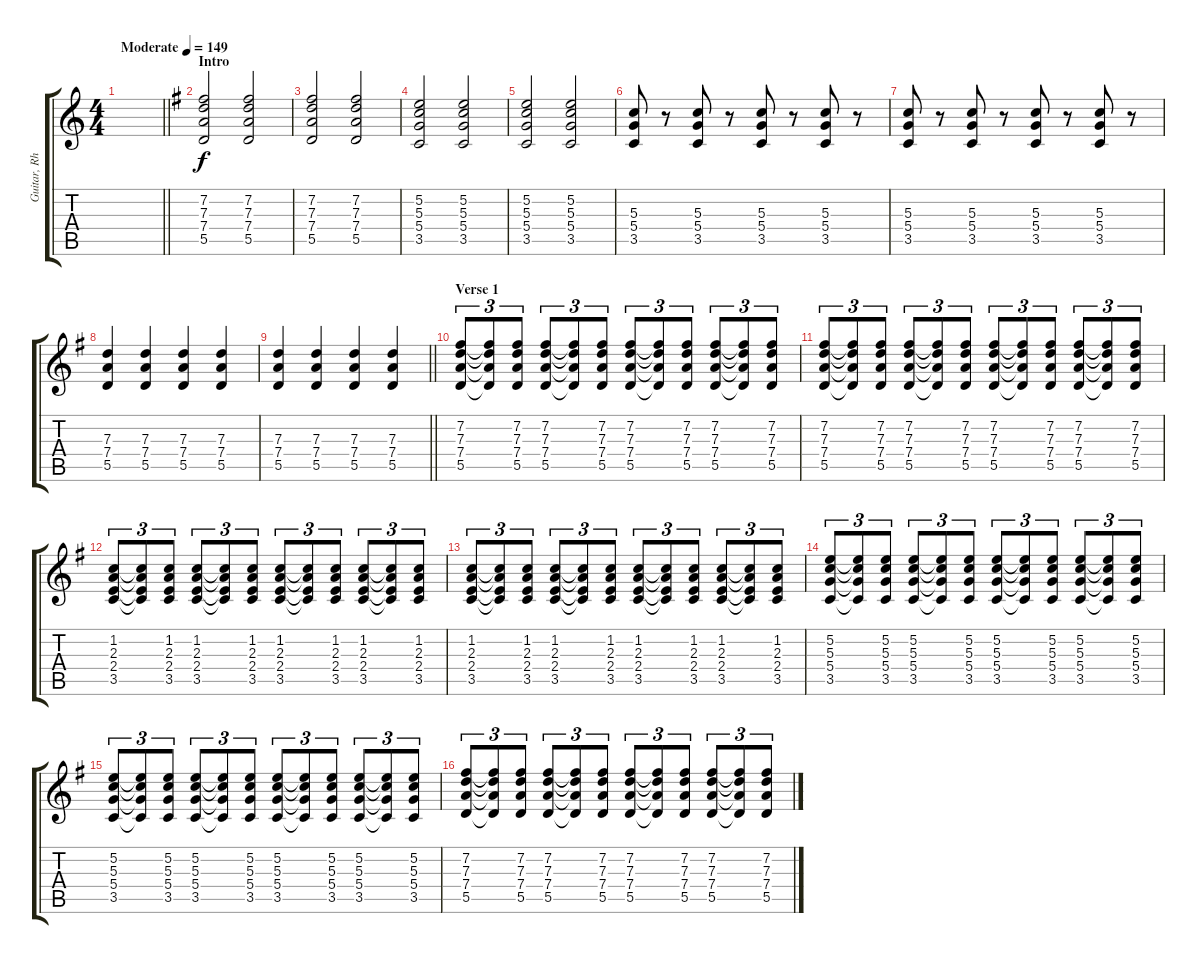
\track ("Guitar, Rhythm" "Guitar, Rh") {instrument distortionguitar}
\staff {score tabs}
\tuning (E4 B3 G3 D3 A2 D2) {hide}
\ts (4 4)
\tempo (149 "Moderate")
\clef g2
\barLineRight lightlight
\ks c
|
\section ("" "Intro")
\ks g
(7.2 7.3 7.4 5.5).2 (7.2 7.3 7.4 5.5).2 |
(7.2 7.3 7.4 5.5).2 (7.2 7.3 7.4 5.5).2 |
(5.2 5.3 5.4 3.5).2 (5.2 5.3 5.4 3.5).2 |
(5.2 5.3 5.4 3.5).2 (5.2 5.3 5.4 3.5).2 |
(5.3 5.4 3.5).8 r.8 (5.3 5.4 3.5).8 r.8 (5.3 5.4 3.5).8 r.8 (5.3 5.4 3.5).8 r.8 |
(5.3 5.4 3.5).8 r.8 (5.3 5.4 3.5).8 r.8 (5.3 5.4 3.5).8 r.8 (5.3 5.4 3.5).8 r.8 |
(7.3 7.4 5.5).4 (7.3 7.4 5.5).4 (7.3 7.4 5.5).4 (7.3 7.4 5.5).4 |
\barLineRight lightlight
(7.3 7.4 5.5).4 (7.3 7.4 5.5).4 (7.3 7.4 5.5).4 (7.3 7.4 5.5).4 |
\section ("" "Verse 1")
(7.2 7.3 7.4 5.5).8{tu (3 2) instrument electricguitarjazz} (7.2{t} 7.3{t} 7.4{t} 5.5{t}).8{tu (3 2)} (7.2 7.3 7.4 5.5).8{tu (3 2)} (7.2 7.3 7.4 5.5).8{tu (3 2)} (7.2{t} 7.3{t} 7.4{t} 5.5{t}).8{tu (3 2)} (7.2 7.3 7.4 5.5).8{tu (3 2)} (7.2 7.3 7.4 5.5).8{tu (3 2)} (7.2{t} 7.3{t} 7.4{t} 5.5{t}).8{tu (3 2)} (7.2 7.3 7.4 5.5).8{tu (3 2)} (7.2 7.3 7.4 5.5).8{tu (3 2)} (7.2{t} 7.3{t} 7.4{t} 5.5{t}).8{tu (3 2)} (7.2 7.3 7.4 5.5).8{tu (3 2)} |
(7.2 7.3 7.4 5.5).8{tu (3 2)} (7.2{t} 7.3{t} 7.4{t} 5.5{t}).8{tu (3 2)} (7.2 7.3 7.4 5.5).8{tu (3 2)} (7.2 7.3 7.4 5.5).8{tu (3 2)} (7.2{t} 7.3{t} 7.4{t} 5.5{t}).8{tu (3 2)} (7.2 7.3 7.4 5.5).8{tu (3 2)} (7.2 7.3 7.4 5.5).8{tu (3 2)} (7.2{t} 7.3{t} 7.4{t} 5.5{t}).8{tu (3 2)} (7.2 7.3 7.4 5.5).8{tu (3 2)} (7.2 7.3 7.4 5.5).8{tu (3 2)} (7.2{t} 7.3{t} 7.4{t} 5.5{t}).8{tu (3 2)} (7.2 7.3 7.4 5.5).8{tu (3 2)} |
(1.2 2.3 2.4 3.5).8{tu (3 2)} (1.2{t} 2.3{t} 2.4{t} 3.5{t}).8{tu (3 2)} (1.2 2.3 2.4 3.5).8{tu (3 2)} (1.2 2.3 2.4 3.5).8{tu (3 2)} (1.2{t} 2.3{t} 2.4{t} 3.5{t}).8{tu (3 2)} (1.2 2.3 2.4 3.5).8{tu (3 2)} (1.2 2.3 2.4 3.5).8{tu (3 2)} (1.2{t} 2.3{t} 2.4{t} 3.5{t}).8{tu (3 2)} (1.2 2.3 2.4 3.5).8{tu (3 2)} (1.2 2.3 2.4 3.5).8{tu (3 2)} (1.2{t} 2.3{t} 2.4{t} 3.5{t}).8{tu (3 2)} (1.2 2.3 2.4 3.5).8{tu (3 2)} |
(1.2 2.3 2.4 3.5).8{tu (3 2)} (1.2{t} 2.3{t} 2.4{t} 3.5{t}).8{tu (3 2)} (1.2 2.3 2.4 3.5).8{tu (3 2)} (1.2 2.3 2.4 3.5).8{tu (3 2)} (1.2{t} 2.3{t} 2.4{t} 3.5{t}).8{tu (3 2)} (1.2 2.3 2.4 3.5).8{tu (3 2)} (1.2 2.3 2.4 3.5).8{tu (3 2)} (1.2{t} 2.3{t} 2.4{t} 3.5{t}).8{tu (3 2)} (1.2 2.3 2.4 3.5).8{tu (3 2)} (1.2 2.3 2.4 3.5).8{tu (3 2)} (1.2{t} 2.3{t} 2.4{t} 3.5{t}).8{tu (3 2)} (1.2 2.3 2.4 3.5).8{tu (3 2)} |
(5.2 5.3 5.4 3.5).8{tu (3 2)} (5.2{t} 5.3{t} 5.4{t} 3.5{t}).8{tu (3 2)} (5.2 5.3 5.4 3.5).8{tu (3 2)} (5.2 5.3 5.4 3.5).8{tu (3 2)} (5.2{t} 5.3{t} 5.4{t} 3.5{t}).8{tu (3 2)} (5.2 5.3 5.4 3.5).8{tu (3 2)} (5.2 5.3 5.4 3.5).8{tu (3 2)} (5.2{t} 5.3{t} 5.4{t} 3.5{t}).8{tu (3 2)} (5.2 5.3 5.4 3.5).8{tu (3 2)} (5.2 5.3 5.4 3.5).8{tu (3 2)} (5.2{t} 5.3{t} 5.4{t} 3.5{t}).8{tu (3 2)} (5.2 5.3 5.4 3.5).8{tu (3 2)} |
(5.2 5.3 5.4 3.5).8{tu (3 2)} (5.2{t} 5.3{t} 5.4{t} 3.5{t}).8{tu (3 2)} (5.2 5.3 5.4 3.5).8{tu (3 2)} (5.2 5.3 5.4 3.5).8{tu (3 2)} (5.2{t} 5.3{t} 5.4{t} 3.5{t}).8{tu (3 2)} (5.2 5.3 5.4 3.5).8{tu (3 2)} (5.2 5.3 5.4 3.5).8{tu (3 2)} (5.2{t} 5.3{t} 5.4{t} 3.5{t}).8{tu (3 2)} (5.2 5.3 5.4 3.5).8{tu (3 2)} (5.2 5.3 5.4 3.5).8{tu (3 2)} (5.2{t} 5.3{t} 5.4{t} 3.5{t}).8{tu (3 2)} (5.2 5.3 5.4 3.5).8{tu (3 2)} |
(7.2 7.3 7.4 5.5).8{tu (3 2)} (7.2{t} 7.3{t} 7.4{t} 5.5{t}).8{tu (3 2)} (7.2 7.3 7.4 5.5).8{tu (3 2)} (7.2 7.3 7.4 5.5).8{tu (3 2)} (7.2{t} 7.3{t} 7.4{t} 5.5{t}).8{tu (3 2)} (7.2 7.3 7.4 5.5).8{tu (3 2)} (7.2 7.3 7.4 5.5).8{tu (3 2)} (7.2{t} 7.3{t} 7.4{t} 5.5{t}).8{tu (3 2)} (7.2 7.3 7.4 5.5).8{tu (3 2)} (7.2 7.3 7.4 5.5).8{tu (3 2)} (7.2{t} 7.3{t} 7.4{t} 5.5{t}).8{tu (3 2)} (7.2 7.3 7.4 5.5).8{tu (3 2)}
